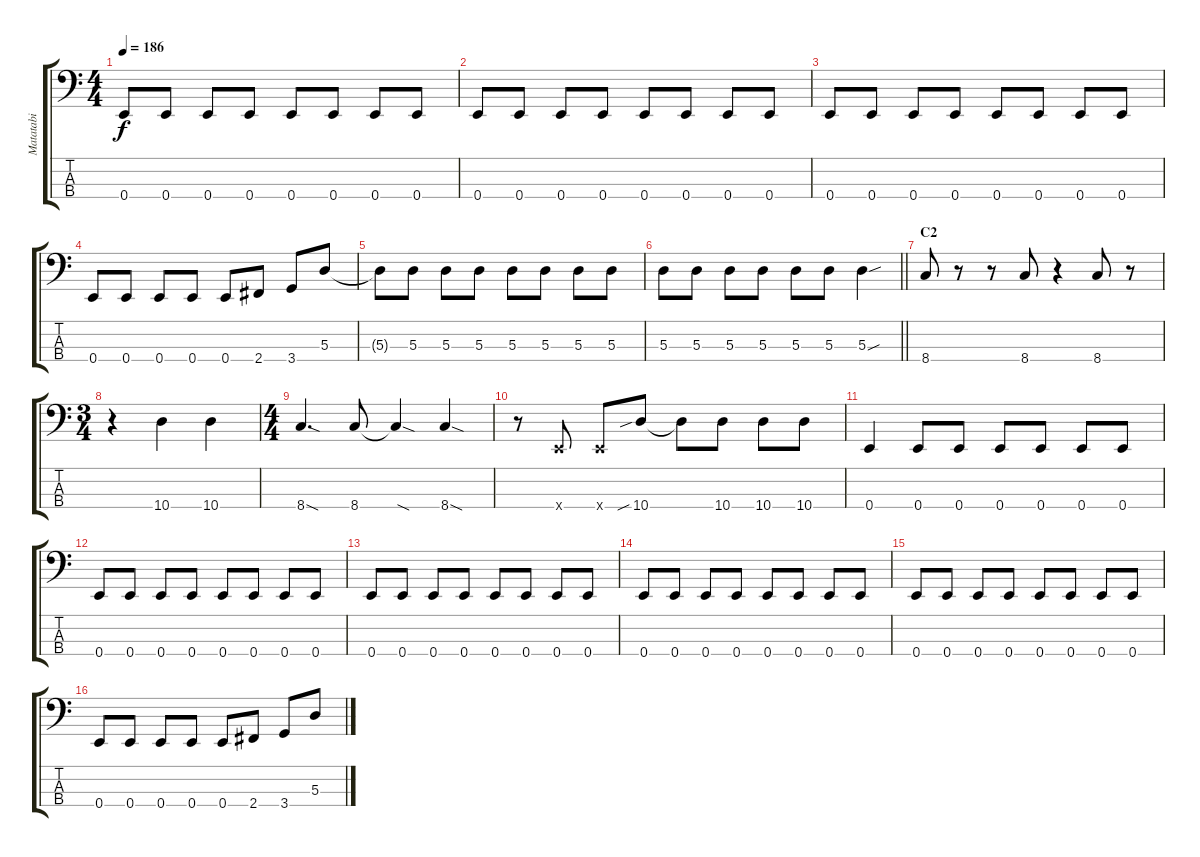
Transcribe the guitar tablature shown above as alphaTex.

\track ("Matatabi" "Matatabi") {instrument electricbasspick}
\staff {score tabs}
\tuning (G2 D2 A1 E1) {hide}
\ts (4 4)
\tempo 186
\clef f4
\ks c
0.4.8{dy f} 0.4.8 0.4.8 0.4.8 0.4.8 0.4.8 0.4.8 0.4.8 |
0.4.8 0.4.8 0.4.8 0.4.8 0.4.8 0.4.8 0.4.8 0.4.8 |
0.4.8 0.4.8 0.4.8 0.4.8 0.4.8 0.4.8 0.4.8 0.4.8 |
0.4.8 0.4.8 0.4.8 0.4.8 0.4.8 2.4.8 3.4.8 5.3.8 |
5.3{t}.8 5.3.8 5.3.8 5.3.8 5.3.8 5.3.8 5.3.8 5.3.8 |
\barLineRight lightlight
5.3.8 5.3.8 5.3.8 5.3.8 5.3.8 5.3.8 5.3{sou}.4 |
\section ("" "C2")
8.4.8 r.8 r.8 8.4.8 r.4 8.4.8 r.8 |
\ts (3 4)
r.4 10.4.4 10.4.4 |
\ts (4 4)
8.4{sod}.4{d} 8.4.8 8.4{sod t}.4 8.4{sod}.4 |
r.8 0.4{x}.8 0.4{x}.8 10.4{sib}.8 10.4{t}.8 10.4.8 10.4.8 10.4.8 |
0.4.4 0.4.8 0.4.8 0.4.8 0.4.8 0.4.8 0.4.8 |
0.4.8 0.4.8 0.4.8 0.4.8 0.4.8 0.4.8 0.4.8 0.4.8 |
0.4.8 0.4.8 0.4.8 0.4.8 0.4.8 0.4.8 0.4.8 0.4.8 |
0.4.8 0.4.8 0.4.8 0.4.8 0.4.8 0.4.8 0.4.8 0.4.8 |
0.4.8 0.4.8 0.4.8 0.4.8 0.4.8 0.4.8 0.4.8 0.4.8 |
0.4.8 0.4.8 0.4.8 0.4.8 0.4.8 2.4.8 3.4.8 5.3.8
